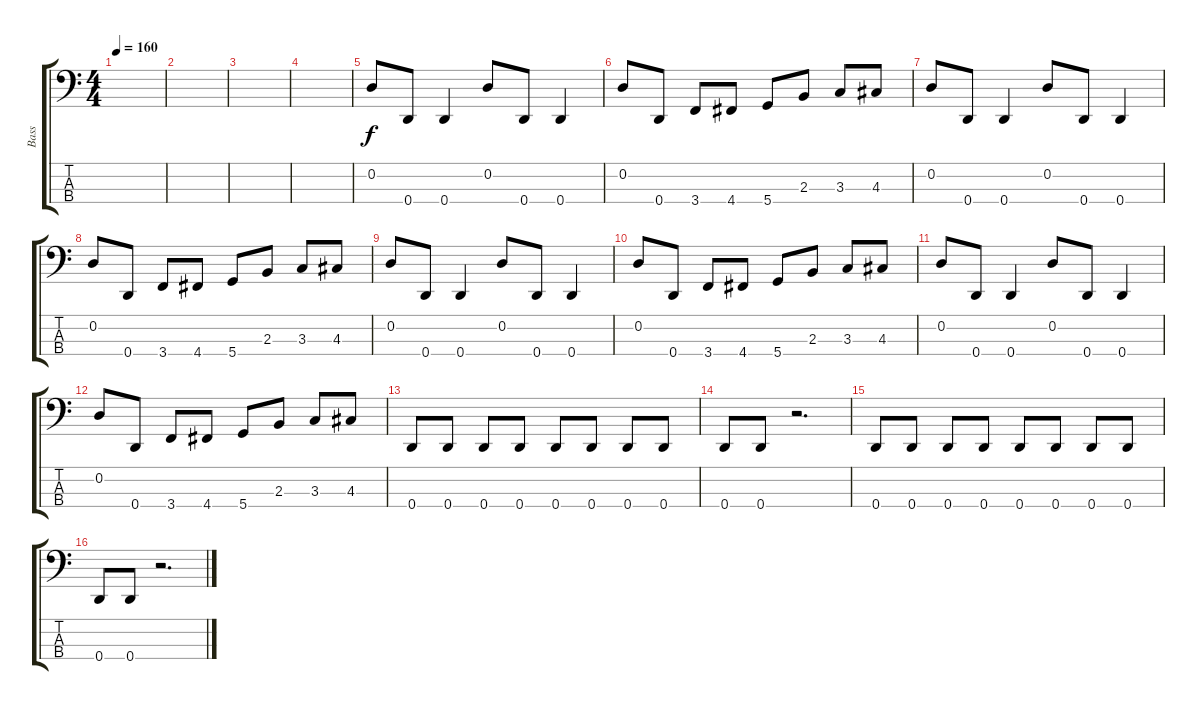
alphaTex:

\track ("Bass" "Bass") {instrument electricbassfinger}
\staff {score tabs}
\tuning (G2 D2 A1 D1) {hide}
\ts (4 4)
\tempo 160
\clef f4
\ks c
|
|
|
|
0.2.8 0.4.8 0.4.4 0.2.8 0.4.8 0.4.4 |
0.2.8 0.4.8 3.4.8 4.4.8 5.4.8 2.3.8 3.3.8 4.3.8 |
0.2.8 0.4.8 0.4.4 0.2.8 0.4.8 0.4.4 |
0.2.8 0.4.8 3.4.8 4.4.8 5.4.8 2.3.8 3.3.8 4.3.8 |
0.2.8 0.4.8 0.4.4 0.2.8 0.4.8 0.4.4 |
0.2.8 0.4.8 3.4.8 4.4.8 5.4.8 2.3.8 3.3.8 4.3.8 |
0.2.8 0.4.8 0.4.4 0.2.8 0.4.8 0.4.4 |
0.2.8 0.4.8 3.4.8 4.4.8 5.4.8 2.3.8 3.3.8 4.3.8 |
0.4.8 0.4.8 0.4.8 0.4.8 0.4.8 0.4.8 0.4.8 0.4.8 |
0.4.8 0.4.8 r.2{d} |
0.4.8 0.4.8 0.4.8 0.4.8 0.4.8 0.4.8 0.4.8 0.4.8 |
0.4.8 0.4.8 r.2{d}
